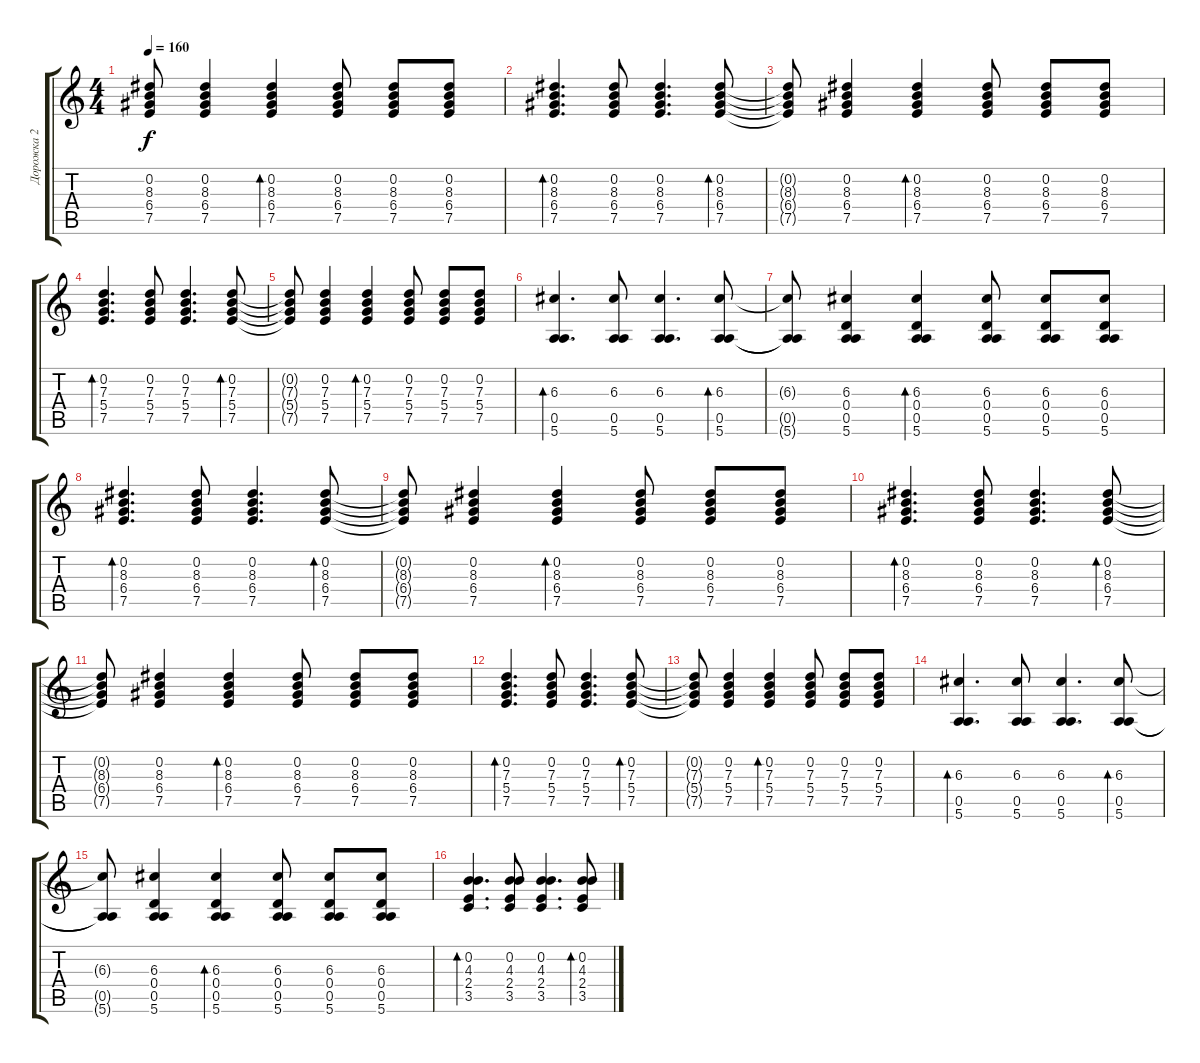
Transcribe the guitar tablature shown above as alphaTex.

\track ("Дорожка 2" "Дорожка 2") {instrument acousticguitarnylon}
\staff {score tabs}
\tuning (E4 B3 G3 D3 A2 E2) {hide}
\ts (4 4)
\tempo 160
\clef g2
\ks c
(0.2{t} 8.3{t} 6.4{t} 7.5{t}).8{dy f} (0.2 8.3 6.4 7.5).4 (0.2 8.3 6.4 7.5).4{bd 60} (0.2 8.3 6.4 7.5).8 (0.2 8.3 6.4 7.5).8 (0.2 8.3 6.4 7.5).8 |
(0.2 8.3 6.4 7.5).4{d bd 60} (0.2 8.3 6.4 7.5).8 (0.2 8.3 6.4 7.5).4{d} (0.2 8.3 6.4 7.5).8{bd 60} |
(0.2{t} 8.3{t} 6.4{t} 7.5{t}).8 (0.2 8.3 6.4 7.5).4 (0.2 8.3 6.4 7.5).4{bd 60} (0.2 8.3 6.4 7.5).8 (0.2 8.3 6.4 7.5).8 (0.2 8.3 6.4 7.5).8 |
(0.2 7.3 5.4 7.5).4{d bd 60} (0.2 7.3 5.4 7.5).8 (0.2 7.3 5.4 7.5).4{d} (0.2 7.3 5.4 7.5).8{bd 60} |
(0.2{t} 7.3{t} 5.4{t} 7.5{t}).8 (0.2 7.3 5.4 7.5).4 (0.2 7.3 5.4 7.5).4{bd 60} (0.2 7.3 5.4 7.5).8 (0.2 7.3 5.4 7.5).8 (0.2 7.3 5.4 7.5).8 |
(6.3 0.5 5.6).4{d bd 60} (6.3 0.5 5.6).8 (6.3 0.5 5.6).4{d} (6.3 0.5 5.6).8{bd 60} |
(6.3{t} 0.5{t} 5.6{t}).8 (6.3 0.4 0.5 5.6).4 (6.3 0.4 0.5 5.6).4{bd 60} (6.3 0.4 0.5 5.6).8 (6.3 0.4 0.5 5.6).8 (6.3 0.4 0.5 5.6).8 |
(0.2 8.3 6.4 7.5).4{d bd 60} (0.2 8.3 6.4 7.5).8 (0.2 8.3 6.4 7.5).4{d} (0.2 8.3 6.4 7.5).8{bd 60} |
(0.2{t} 8.3{t} 6.4{t} 7.5{t}).8 (0.2 8.3 6.4 7.5).4 (0.2 8.3 6.4 7.5).4{bd 60} (0.2 8.3 6.4 7.5).8 (0.2 8.3 6.4 7.5).8 (0.2 8.3 6.4 7.5).8 |
(0.2 8.3 6.4 7.5).4{d bd 60} (0.2 8.3 6.4 7.5).8 (0.2 8.3 6.4 7.5).4{d} (0.2 8.3 6.4 7.5).8{bd 60} |
(0.2{t} 8.3{t} 6.4{t} 7.5{t}).8 (0.2 8.3 6.4 7.5).4 (0.2 8.3 6.4 7.5).4{bd 60} (0.2 8.3 6.4 7.5).8 (0.2 8.3 6.4 7.5).8 (0.2 8.3 6.4 7.5).8 |
(0.2 7.3 5.4 7.5).4{d bd 60} (0.2 7.3 5.4 7.5).8 (0.2 7.3 5.4 7.5).4{d} (0.2 7.3 5.4 7.5).8{bd 60} |
(0.2{t} 7.3{t} 5.4{t} 7.5{t}).8 (0.2 7.3 5.4 7.5).4 (0.2 7.3 5.4 7.5).4{bd 60} (0.2 7.3 5.4 7.5).8 (0.2 7.3 5.4 7.5).8 (0.2 7.3 5.4 7.5).8 |
(6.3 0.5 5.6).4{d bd 60} (6.3 0.5 5.6).8 (6.3 0.5 5.6).4{d} (6.3 0.5 5.6).8{bd 60} |
(6.3{t} 0.5{t} 5.6{t}).8 (6.3 0.4 0.5 5.6).4 (6.3 0.4 0.5 5.6).4{bd 60} (6.3 0.4 0.5 5.6).8 (6.3 0.4 0.5 5.6).8 (6.3 0.4 0.5 5.6).8 |
(0.2 4.3 2.4 3.5).4{d bd 60} (0.2 4.3 2.4 3.5).8 (0.2 4.3 2.4 3.5).4{d} (0.2 4.3 2.4 3.5).8{bd 60}
